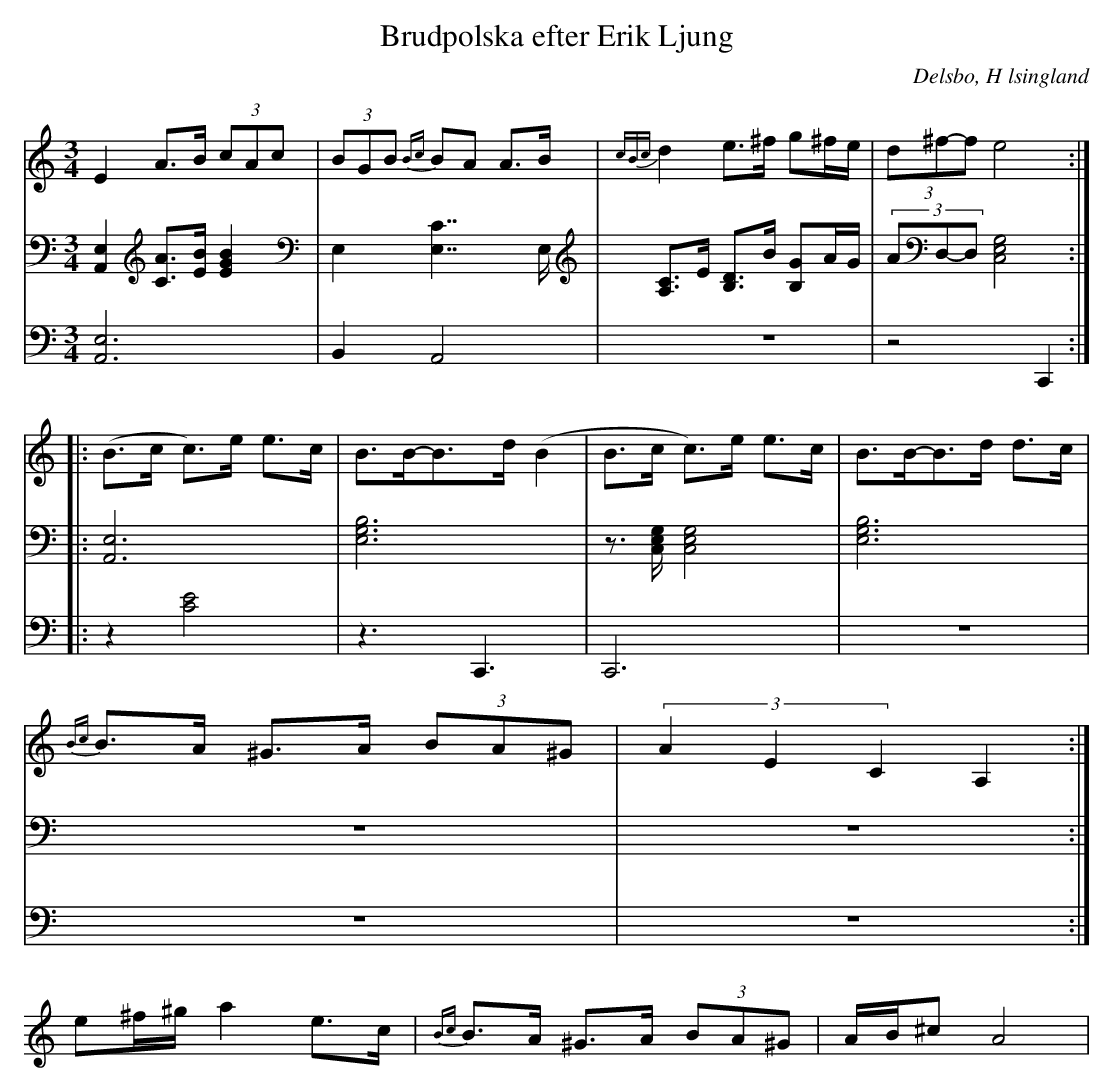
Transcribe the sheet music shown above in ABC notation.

X:1
T: Brudpolska efter Erik Ljung
Q: 105
O: Delsbo, H lsingland
M: 3/4
L: 1/8
K: Am
V:1
V:2
V:3 Merge
V:1
E2 A>B (3cAc| (3BGB {Bc}BA A>B|{cBc}d2 e>^f g^f/e/|(3d^f-f e4 :|
|:(B>c c)>e e>c|B>B-B>d (B2|B>c c)>e e>c|B>B-B>d d>c|
{Bc}B>A ^G>A (3BA^G|(3A2E2C2 A,2:|
e^f/^g/ a2 e>c|{Bc}B>A ^G>A (3BA^G|A/B/^c A4|
V:2
[A,,2E,2] [AC]>[BE] [B2E2G2]|E,2 [C7/2E,7/2]E,/|[A,C]>E [B,D]>B [B,G]A/G/|(3AD,-D, [E,4G,4C,4]:|
|:[A,,6E,6]|[E,6G,6B,6]|z>[E,G,C,] [E,4G,4C,4]|[E,6G,6B,6]|
z6|z6:|
V:3
[A,,6E,6]|B,,2 A,,4|z6|z4 C,,2:|
|:z2 [C4E4]|z3C,,3|C,,6|z6|
z6|z6:|
